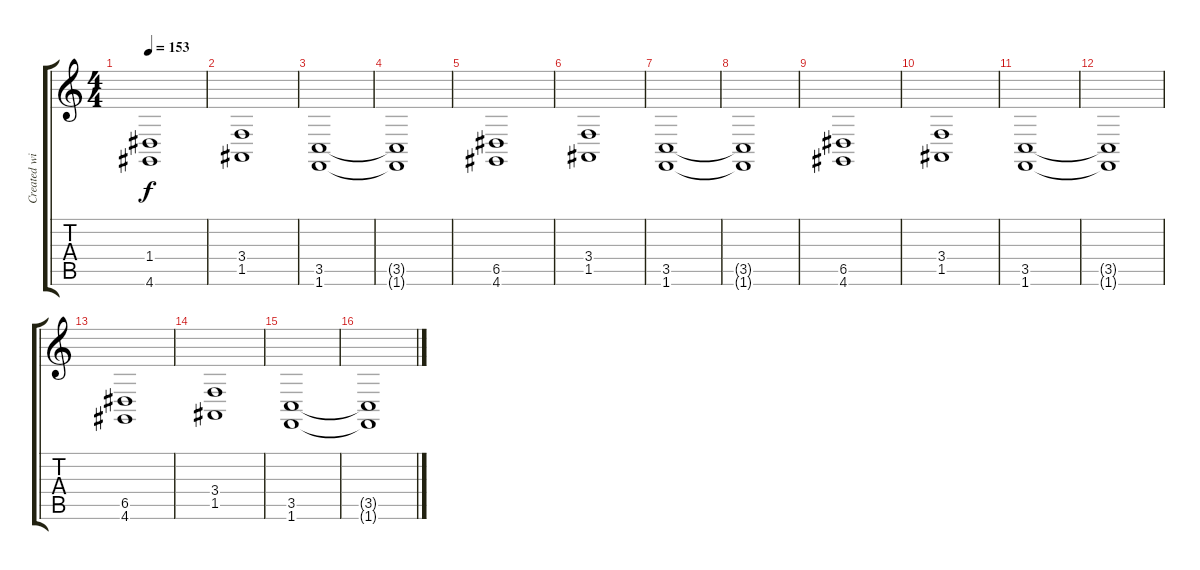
\track ("Created with" "Created wi") {instrument gunshot}
\staff {score tabs}
\tuning (E4 B3 G3 D3 A2 E2) {hide}
\ts (4 4)
\tempo 153
\clef g2
\ks c
(1.4 4.6).1{dy f} |
(3.4 1.5).1 |
(3.5 1.6).1 |
(3.5{t} 1.6{t}).1 |
(6.5 4.6).1 |
(3.4 1.5).1 |
(3.5 1.6).1 |
(3.5{t} 1.6{t}).1 |
(6.5 4.6).1 |
(3.4 1.5).1 |
(3.5 1.6).1 |
(3.5{t} 1.6{t}).1 |
(6.5 4.6).1 |
(3.4 1.5).1 |
(3.5 1.6).1 |
(3.5{t} 1.6{t}).1
